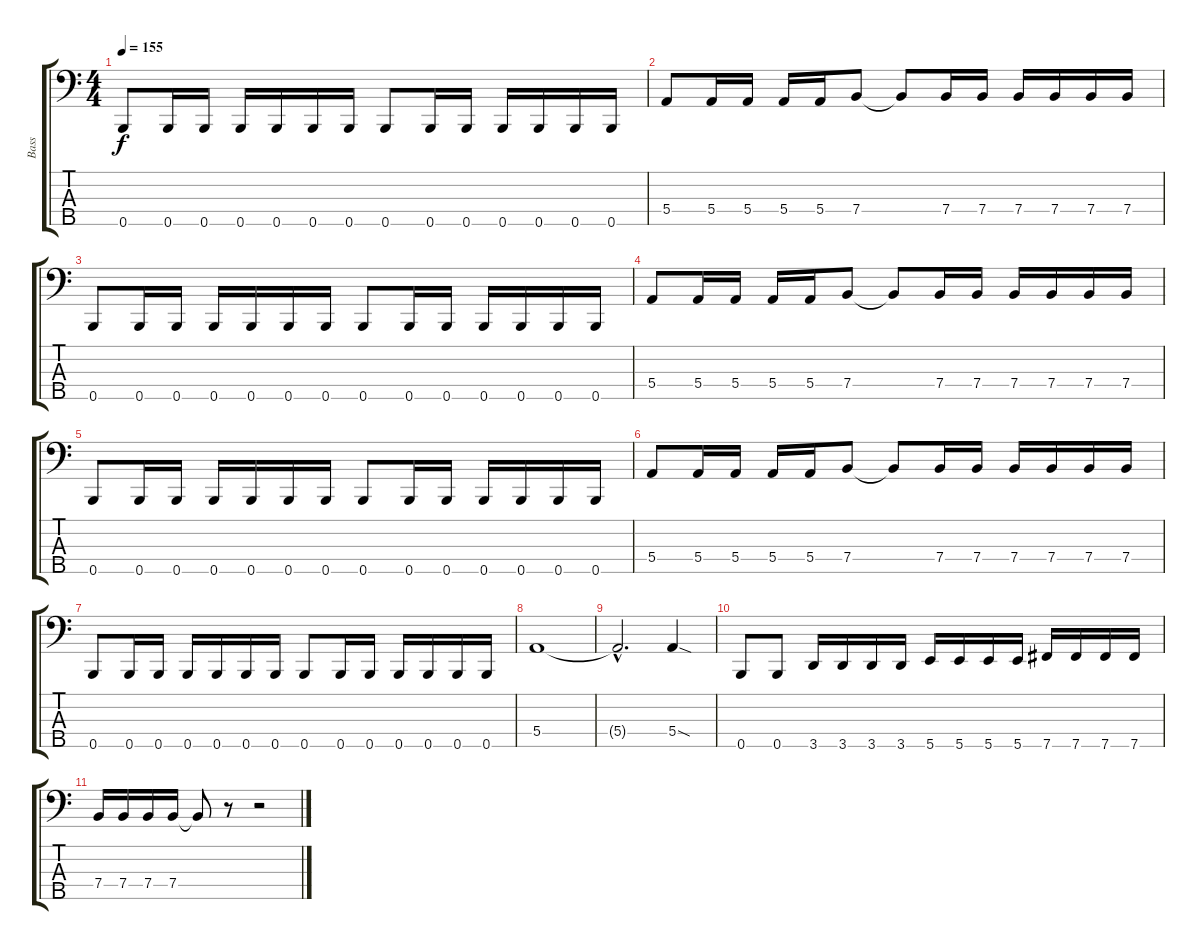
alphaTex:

\track ("Bass" "Bass") {instrument electricbasspick}
\staff {score tabs}
\tuning (G2 D2 A1 E1 B0) {hide}
\ts (4 4)
\tempo 155
\clef f4
\ks c
0.5.8{dy f} 0.5.16 0.5.16 0.5.16 0.5.16 0.5.16 0.5.16 0.5.8 0.5.16 0.5.16 0.5.16 0.5.16 0.5.16 0.5.16 |
5.4.8 5.4.16 5.4.16 5.4.16 5.4.16 7.4.8 7.4{t}.8 7.4.16 7.4.16 7.4.16 7.4.16 7.4.16 7.4.16 |
0.5.8 0.5.16 0.5.16 0.5.16 0.5.16 0.5.16 0.5.16 0.5.8 0.5.16 0.5.16 0.5.16 0.5.16 0.5.16 0.5.16 |
5.4.8 5.4.16 5.4.16 5.4.16 5.4.16 7.4.8 7.4{t}.8 7.4.16 7.4.16 7.4.16 7.4.16 7.4.16 7.4.16 |
0.5.8 0.5.16 0.5.16 0.5.16 0.5.16 0.5.16 0.5.16 0.5.8 0.5.16 0.5.16 0.5.16 0.5.16 0.5.16 0.5.16 |
5.4.8 5.4.16 5.4.16 5.4.16 5.4.16 7.4.8 7.4{t}.8 7.4.16 7.4.16 7.4.16 7.4.16 7.4.16 7.4.16 |
0.5.8 0.5.16 0.5.16 0.5.16 0.5.16 0.5.16 0.5.16 0.5.8 0.5.16 0.5.16 0.5.16 0.5.16 0.5.16 0.5.16 |
5.4.1 |
5.4{hac t}.2{d} 5.4{sod}.4 |
0.5.8 0.5.8 3.5.16 3.5.16 3.5.16 3.5.16 5.5.16 5.5.16 5.5.16 5.5.16 7.5.16 7.5.16 7.5.16 7.5.16 |
7.4.16 7.4.16 7.4.16 7.4.16 7.4{t}.8 r.8 r.2
